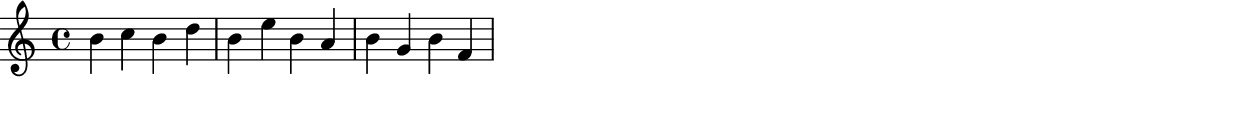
%% Generated by lilypond-book
%% Options: [exampleindent=10.16\mm,indent=0\mm,line-width=160\mm,paper-height=845.047\pt,paper-width=597.508\pt,papersize='(cons (* 597.508 pt) (* 845.047 pt)),quote]
\include "lilypond-book-preamble.ly"


% ****************************************************************
% Start cut-&-pastable-section
% ****************************************************************

#(ly:set-option 'eps-box-padding 3.000000)



\paper {
  #(set-paper-size '(cons (* 597.508 pt) (* 845.047 pt)))
  indent = 0\mm
  line-width = 160\mm
  % offset the left padding, also add 1mm as lilypond creates cropped
  % images with a little space on the right
  line-width = #(- line-width (* mm  3.000000) (* mm 1))
  line-width = 160\mm - 2.0 * 10.16\mm
  % offset the left padding, also add 1mm as lilypond creates cropped
  % images with a little space on the right
  line-width = #(- line-width (* mm  3.000000) (* mm 1))
}

\layout {
  
}




% ****************************************************************
% ly snippet:
% ****************************************************************
\sourcefileline 212
\relative {
  b' c  % c は b よりも 1 譜表スペース上なので、c は b の上になります
  b d  % d は 2 つ上または 5 つ下なので、d は上になります
  b e  % e は 3 つ上または 4 つ下なので、e は上になります
  b a  % a は 6 つ上または 1 つ下なので、a は下になります
  b g  % g は 5 つ上または 2 つ下なので、g は下になります
  b f  % f は 4 つ上または 3 つ下なので、f は下になります
}


% ****************************************************************
% end ly snippet
% ****************************************************************
